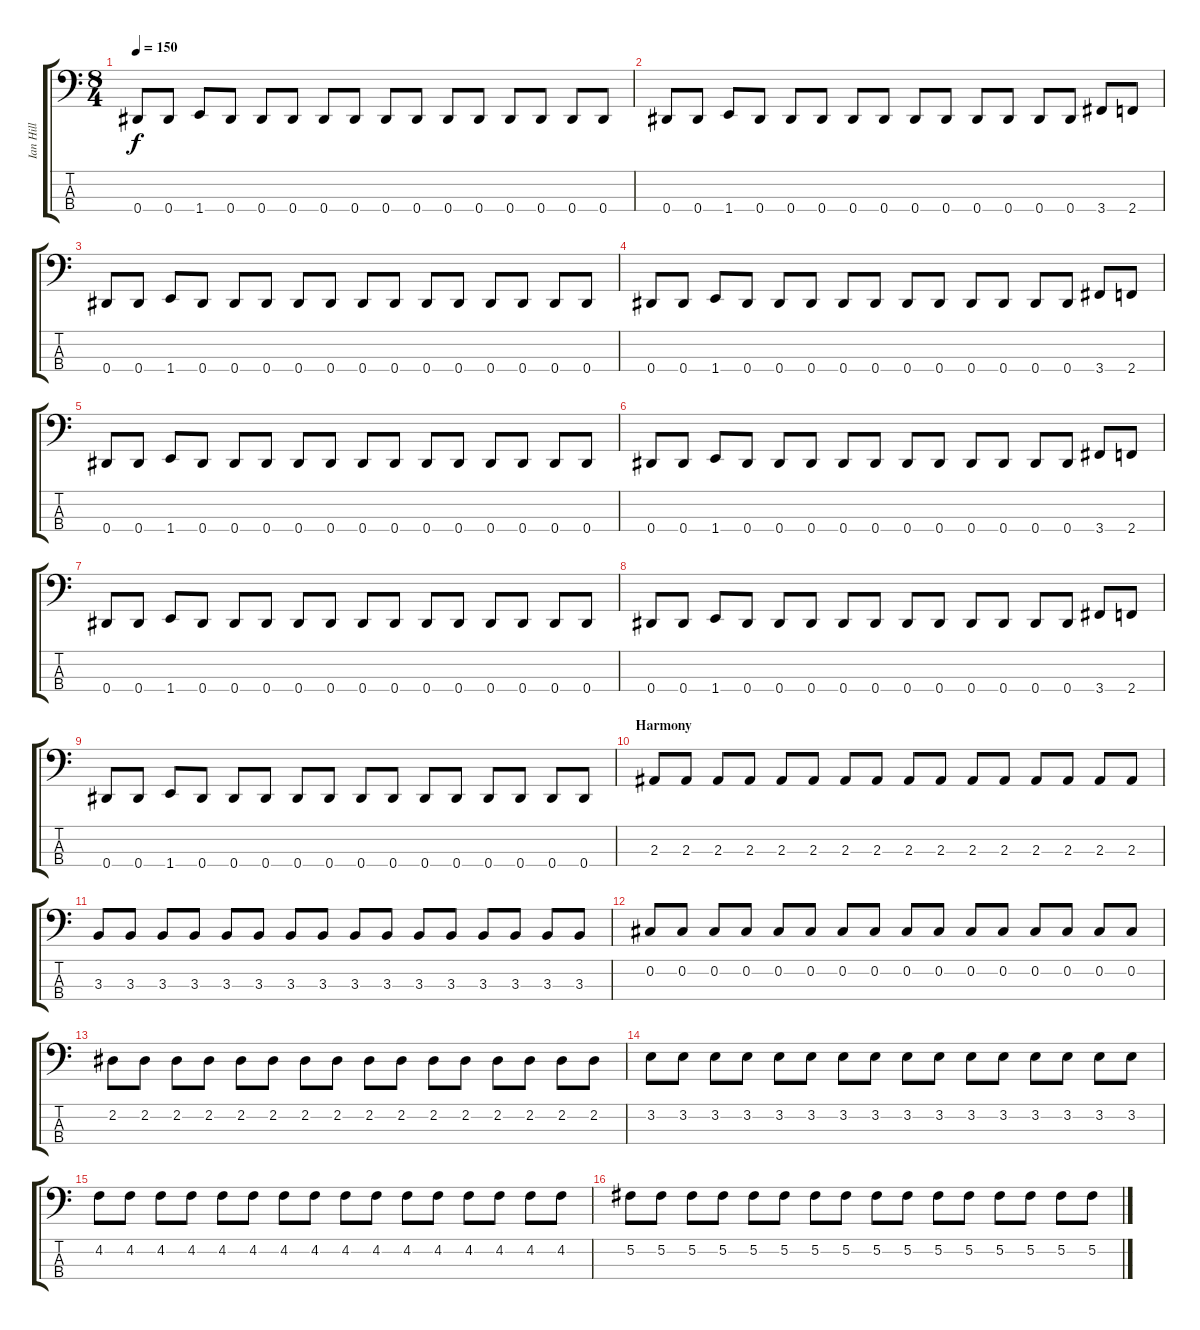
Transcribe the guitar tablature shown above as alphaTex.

\track ("Ian Hill" "Ian Hill") {instrument electricbasspick}
\staff {score tabs}
\tuning (Gb2 Db2 Ab1 Eb1) {hide}
\ts (8 4)
\tempo 150
\clef f4
\ks c
0.4.8{dy f} 0.4.8 1.4.8 0.4.8 0.4.8 0.4.8 0.4.8 0.4.8 0.4.8 0.4.8 0.4.8 0.4.8 0.4.8 0.4.8 0.4.8 0.4.8 |
0.4.8 0.4.8 1.4.8 0.4.8 0.4.8 0.4.8 0.4.8 0.4.8 0.4.8 0.4.8 0.4.8 0.4.8 0.4.8 0.4.8 3.4.8 2.4.8 |
0.4.8 0.4.8 1.4.8 0.4.8 0.4.8 0.4.8 0.4.8 0.4.8 0.4.8 0.4.8 0.4.8 0.4.8 0.4.8 0.4.8 0.4.8 0.4.8 |
0.4.8 0.4.8 1.4.8 0.4.8 0.4.8 0.4.8 0.4.8 0.4.8 0.4.8 0.4.8 0.4.8 0.4.8 0.4.8 0.4.8 3.4.8 2.4.8 |
0.4.8 0.4.8 1.4.8 0.4.8 0.4.8 0.4.8 0.4.8 0.4.8 0.4.8 0.4.8 0.4.8 0.4.8 0.4.8 0.4.8 0.4.8 0.4.8 |
0.4.8 0.4.8 1.4.8 0.4.8 0.4.8 0.4.8 0.4.8 0.4.8 0.4.8 0.4.8 0.4.8 0.4.8 0.4.8 0.4.8 3.4.8 2.4.8 |
0.4.8 0.4.8 1.4.8 0.4.8 0.4.8 0.4.8 0.4.8 0.4.8 0.4.8 0.4.8 0.4.8 0.4.8 0.4.8 0.4.8 0.4.8 0.4.8 |
0.4.8 0.4.8 1.4.8 0.4.8 0.4.8 0.4.8 0.4.8 0.4.8 0.4.8 0.4.8 0.4.8 0.4.8 0.4.8 0.4.8 3.4.8 2.4.8 |
0.4.8 0.4.8 1.4.8 0.4.8 0.4.8 0.4.8 0.4.8 0.4.8 0.4.8 0.4.8 0.4.8 0.4.8 0.4.8 0.4.8 0.4.8 0.4.8 |
\section ("" "Harmony")
2.3.8 2.3.8 2.3.8 2.3.8 2.3.8 2.3.8 2.3.8 2.3.8 2.3.8 2.3.8 2.3.8 2.3.8 2.3.8 2.3.8 2.3.8 2.3.8 |
3.3.8 3.3.8 3.3.8 3.3.8 3.3.8 3.3.8 3.3.8 3.3.8 3.3.8 3.3.8 3.3.8 3.3.8 3.3.8 3.3.8 3.3.8 3.3.8 |
0.2.8 0.2.8 0.2.8 0.2.8 0.2.8 0.2.8 0.2.8 0.2.8 0.2.8 0.2.8 0.2.8 0.2.8 0.2.8 0.2.8 0.2.8 0.2.8 |
2.2.8 2.2.8 2.2.8 2.2.8 2.2.8 2.2.8 2.2.8 2.2.8 2.2.8 2.2.8 2.2.8 2.2.8 2.2.8 2.2.8 2.2.8 2.2.8 |
3.2.8 3.2.8 3.2.8 3.2.8 3.2.8 3.2.8 3.2.8 3.2.8 3.2.8 3.2.8 3.2.8 3.2.8 3.2.8 3.2.8 3.2.8 3.2.8 |
4.2.8 4.2.8 4.2.8 4.2.8 4.2.8 4.2.8 4.2.8 4.2.8 4.2.8 4.2.8 4.2.8 4.2.8 4.2.8 4.2.8 4.2.8 4.2.8 |
5.2.8 5.2.8 5.2.8 5.2.8 5.2.8 5.2.8 5.2.8 5.2.8 5.2.8 5.2.8 5.2.8 5.2.8 5.2.8 5.2.8 5.2.8 5.2.8
